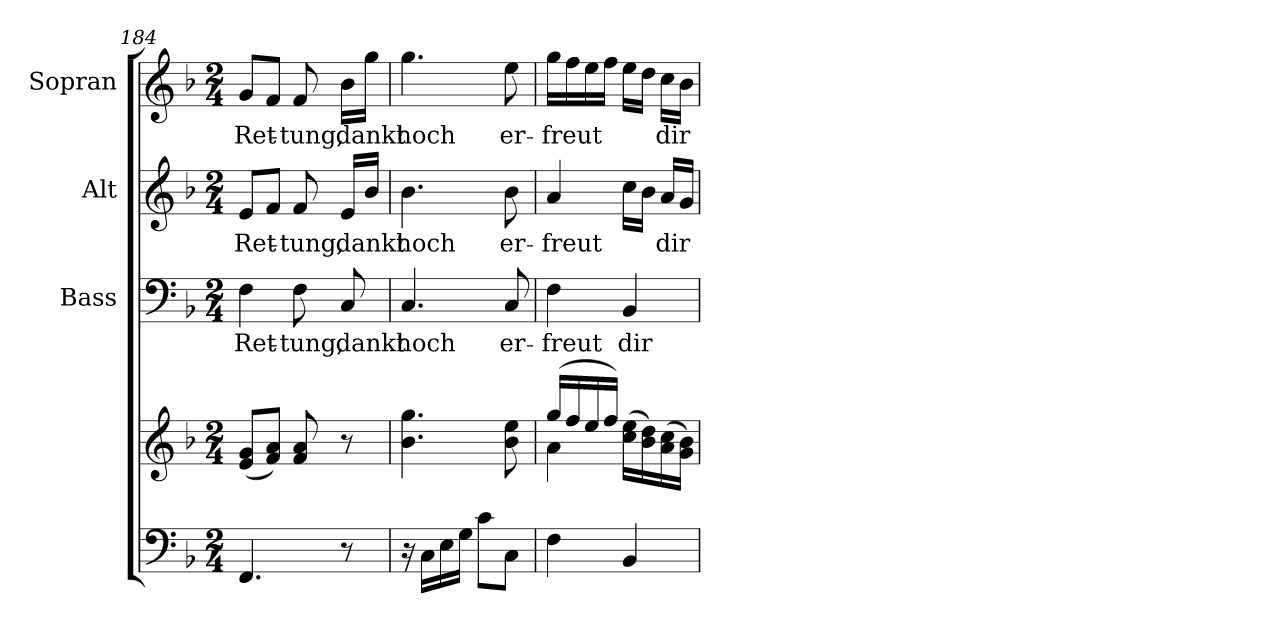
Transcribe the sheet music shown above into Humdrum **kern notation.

**kern	**kern	**kern	**text	**kern	**text	**kern	**text
*part4	*part4	*part3	*part3	*part2	*part2	*part1	*part1
*staff5	*staff4	*staff3	*staff3	*staff2	*staff2	*staff1	*staff1
*	*	*I"Bass	*	*I"Alt	*	*I"Sopran	*
*	*	*I'B.	*	*I'A.	*	*I'S.	*
*clefF4	*clefG2	*clefF4	*	*clefG2	*	*clefG2	*
*k[b-]	*k[b-]	*k[b-]	*	*k[b-]	*	*k[b-]	*
*F:	*F:	*F:	*	*F:	*	*F:	*
*M2/4	*M2/4	*M2/4	*	*M2/4	*	*M2/4	*
=184	=184	=184	=184	=184	=184	=184	=184
!	!	!	!LO:LY:b	!	!LO:LY:b	!	!LO:LY:b
4.FF/	(<8e/ 8g/L	4F\	Ret-	8e/L	Ret-	8g/L	Ret-
.	8f/ 8a/J)	.	.	8f/J	.	8f/J	.
!	!	!	!LO:LY:b	!	!LO:LY:b	!	!LO:LY:b
.	8f/ 8a/	8F\	-tung,	8f/	-tung,	8f/	-tung,
!	!	!	!LO:LY:b	!	!LO:LY:b	!	!LO:LY:b
8r	8r	8C/	dankt	16e/LL	dankt	16b-\LL	dankt
.	.	.	.	16b-/JJ	.	16gg\JJ	.
=185	=185	=185	=185	=185	=185	=185	=185
!	!	!	!LO:LY:b	!	!LO:LY:b	!	!LO:LY:b
16r	4.b-\ 4.gg\	4.C/	hoch	4.b-\	hoch	4.gg\	hoch
16C\LL	.	.	.	.	.	.	.
16E\	.	.	.	.	.	.	.
16G\JJ	.	.	.	.	.	.	.
8c\L	.	.	.	.	.	.	.
!	!	!	!LO:LY:b	!	!LO:LY:b	!	!LO:LY:b
8C\J	8b-\ 8ee\	8C/	er-	8b-\	er-	8ee\	er-
=186	=186	=186	=186	=186	=186	=186	=186
*	*^	*	*	*	*	*	*
!	!	!	!	!LO:LY:b	!	!LO:LY:b	!	!LO:LY:b
4F\	(>16gg/LL	4a\	4F\	-freut	4a/	-freut	16gg\LL	-freut
.	16ff/	.	.	.	.	.	16ff\	.
.	16ee/	.	.	.	.	.	16ee\	.
.	16ff/JJ)	.	.	.	.	.	16ff\JJ	.
!	!	!	!	!LO:LY:b	!	!	!	!
4BB-/	(>16cc\ 16ee\LL	4ryy	4BB-/	dir	16cc\LL	.	16ee\LL	.
.	16b-\ 16dd\)	.	.	.	16b-\JJ	.	16dd\JJ	.
!	!	!	!	!	!	!LO:LY:b	!	!LO:LY:b
.	(>16a\ 16cc\	.	.	.	16a/LL	dir	16cc\LL	dir
.	16g\ 16b-\JJ)	.	.	.	16g/JJ	.	16b-\JJ	.
*	*v	*v	*	*	*	*	*	*
=	=	=	=	=	=	=	=
*-	*-	*-	*-	*-	*-	*-	*-
